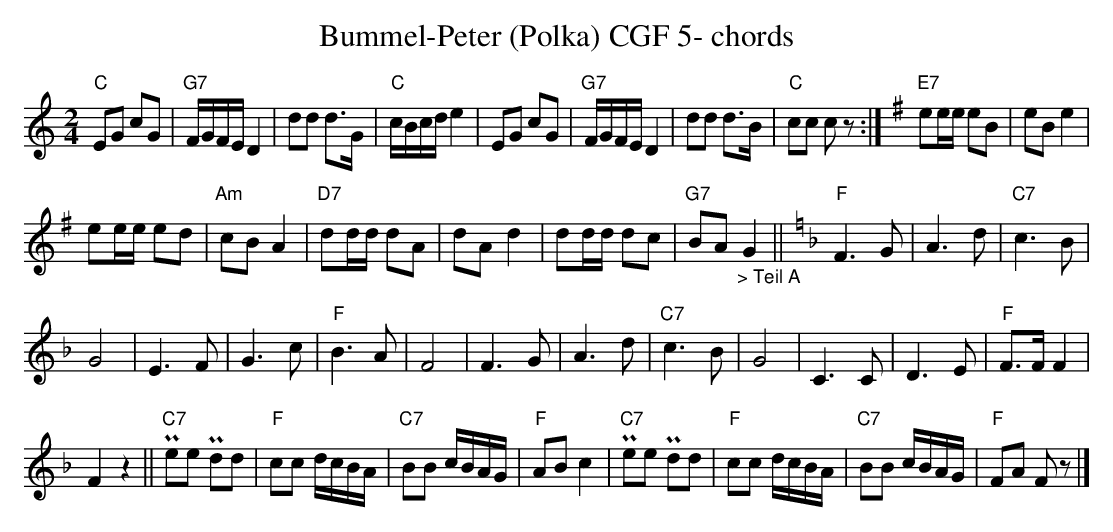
X:1
T:Bummel-Peter (Polka) CGF 5- chords
M:2/4
L:1/8
K:Cmaj%%MIDI gchordon
"C"EG cG | "G7"F/2G/2F/2E/2 D2 | dd d>G | "C"c/2B/2c/2d/2 e2 | EG cG | "G7"F/2G/2F/2E/2 D2 | dd d>B | "C"cc cz :| [K:Gmaj] "E7"ee/2e/2 eB | eBe2 |
ee/2e/2 ed | "Am"cBA2 | "D7"dd/2d/2 dA | dAd2 | dd/2d/2 dc | "G7"BA "_> Teil A"G2 || [K:Fmaj] "F"F3G | A3d | "C7"c3B |
G4 | E3F | G3c | "F"B3A | F4 | F3G | A3d | "C7"c3B | G4 | C3C | D3E | "F"F>F F2 |
F2z2 || "C7"Pee Pdd | "F"cc d/2c/2B/2A/2 | "C7"BB c/2B/2A/2G/2 | "F"ABc2 | "C7"Pee Pdd | "F"cc d/2c/2B/2A/2 | "C7"BB c/2B/2A/2G/2 | "F"FA Fz |]
